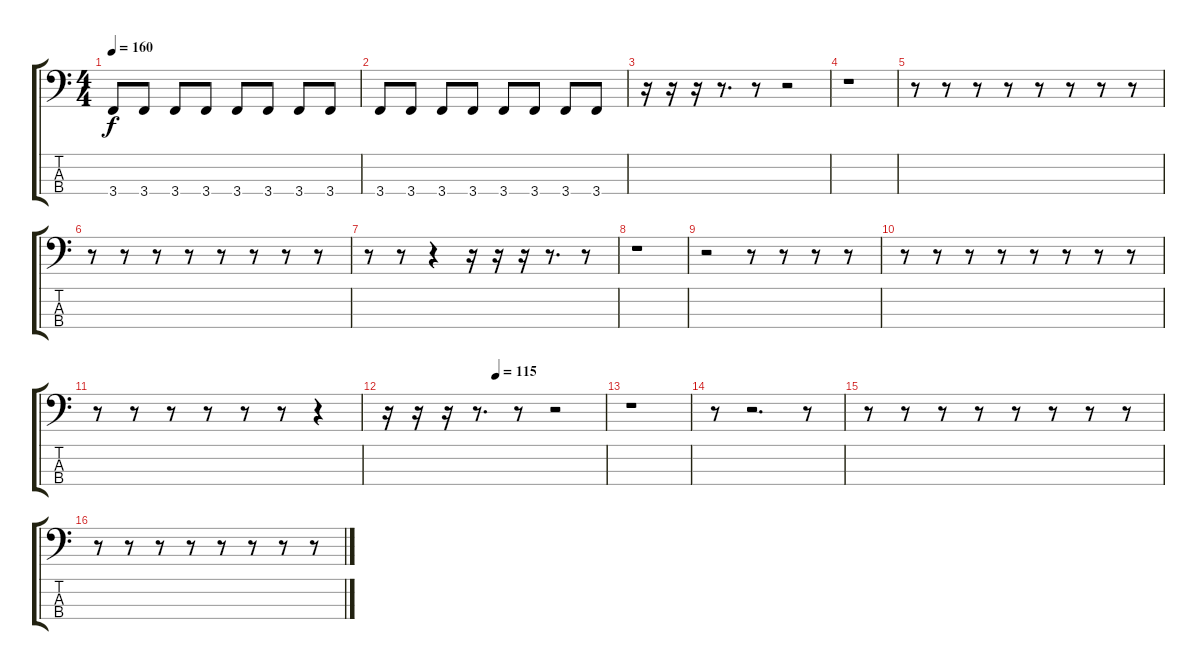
\track "" {instrument electricbasspick}
\staff {score tabs}
\tuning (G2 D2 A1 D1) {hide}
\ts (4 4)
\tempo 160
\clef f4
\ks c
3.4.8{dy f} 3.4.8 3.4.8 3.4.8 3.4.8 3.4.8 3.4.8 3.4.8 |
3.4.8 3.4.8 3.4.8 3.4.8 3.4.8 3.4.8 3.4.8 3.4.8 |
r.16 r.16 r.16 r.8{d} r.8 r.2 |
r.1 |
r.8 r.8 r.8 r.8 r.8 r.8 r.8 r.8 |
r.8 r.8 r.8 r.8 r.8 r.8 r.8 r.8 |
r.8 r.8 r.4 r.16 r.16 r.16 r.8{d} r.8 |
r.1 |
r.2 r.8 r.8 r.8 r.8 |
r.8 r.8 r.8 r.8 r.8 r.8 r.8 r.8 |
r.8 r.8 r.8 r.8 r.8 r.8 r.4 |
\tempo (115 0.5)
r.16 r.16 r.16 r.8{d} r.8 r.2 |
r.1 |
r.8 r.2{d} r.8 |
r.8 r.8 r.8 r.8 r.8 r.8 r.8 r.8 |
r.8 r.8 r.8 r.8 r.8 r.8 r.8 r.8
